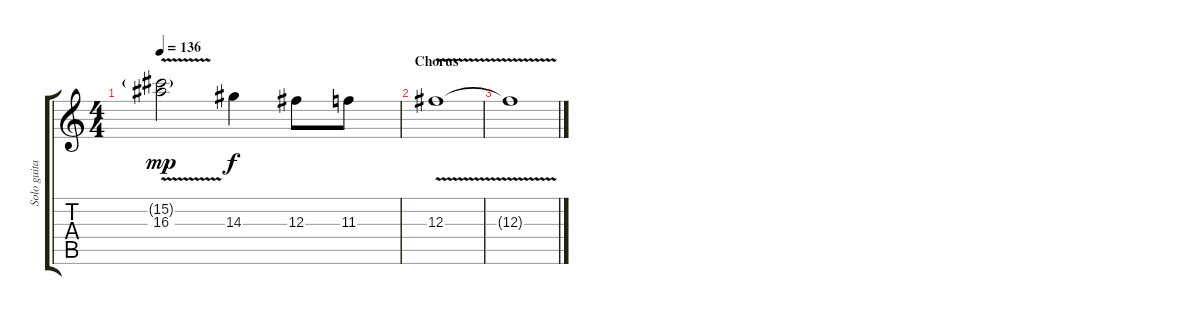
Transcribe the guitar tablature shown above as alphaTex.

\track ("Solo guitar" "Solo guita") {instrument overdrivenguitar}
\staff {score tabs}
\tuning (Eb4 Bb3 Gb3 Db3 Ab2 Eb2) {hide}
\ts (4 4)
\tempo 136
\clef g2
\ks c
(15.2{v g} 16.3{v}).2{dy mp} 14.3.4{dy f} 12.3.8 11.3.8 |
\section ("" "Chorus")
12.3{v}.1{volume 5} |
12.3{t}.1
